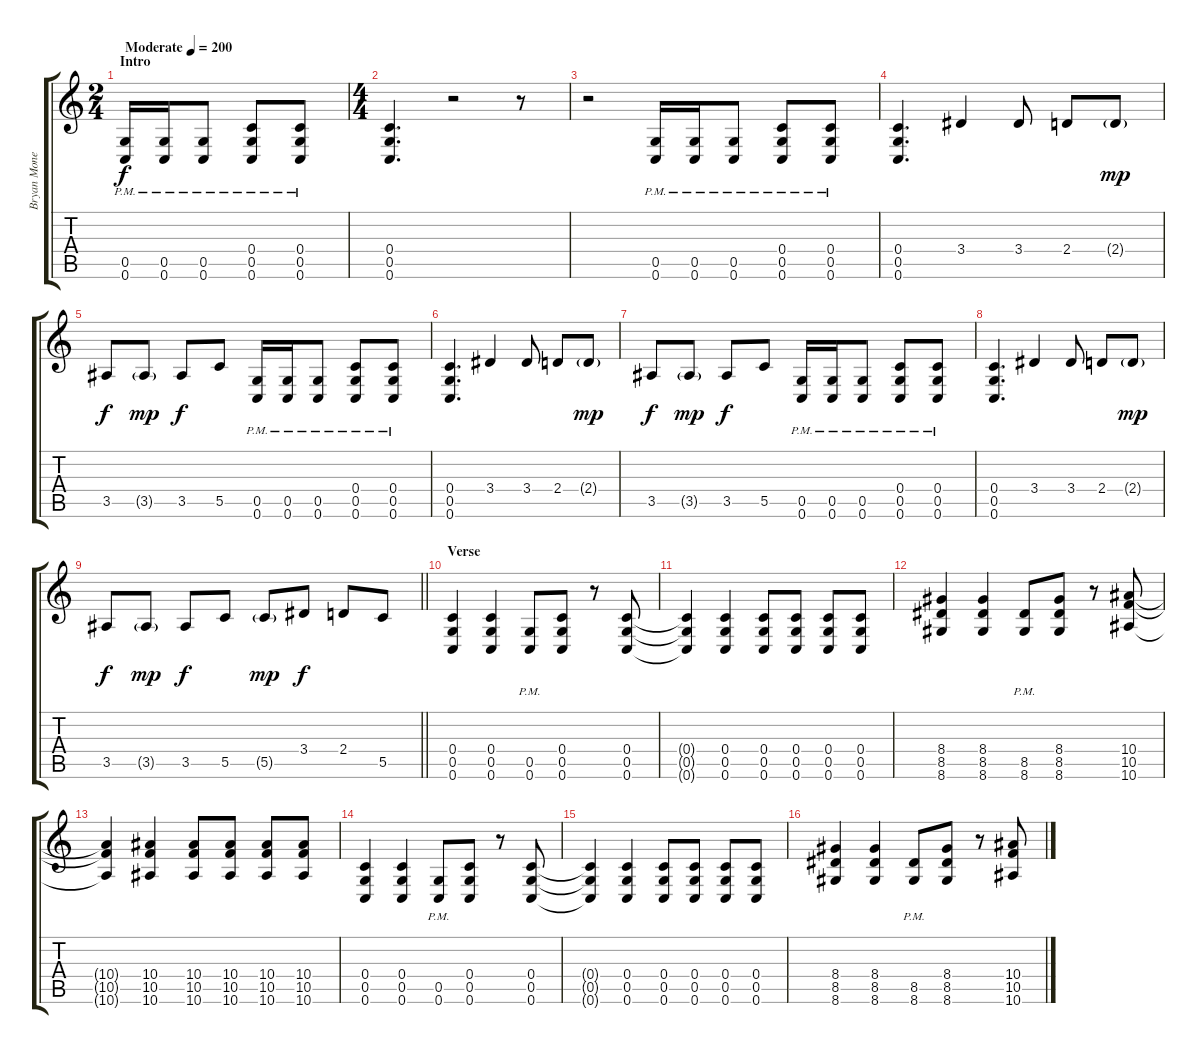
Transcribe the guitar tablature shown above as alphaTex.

\track ("Bryan Money - Guitar" "Bryan Mone") {instrument distortionguitar}
\staff {score tabs}
\tuning (D4 A3 F3 C3 G2 C2) {hide}
\ts (2 4)
\section ("" "Intro")
\tempo (200 "Moderate")
\clef g2
\ks c
(0.5{pm} 0.6{pm}).16{dy f instrument distortionguitar} (0.5{pm} 0.6{pm}).16 (0.5{pm} 0.6{pm}).8 (0.4 0.5{pm} 0.6{pm}).8 (0.4 0.5{pm} 0.6{pm}).8 |
\ts (4 4)
(0.4 0.5 0.6).4{d} r.2 r.8 |
r.2 (0.5{pm} 0.6{pm}).16 (0.5{pm} 0.6{pm}).16 (0.5{pm} 0.6{pm}).8 (0.4 0.5{pm} 0.6{pm}).8 (0.4 0.5{pm} 0.6{pm}).8 |
(0.4 0.5 0.6).4{d} 3.4.4 3.4.8 2.4.8 2.4{g}.8{dy mp} |
3.5.8{dy f} 3.5{g}.8{dy mp} 3.5.8{dy f} 5.5.8 (0.5{pm} 0.6{pm}).16 (0.5{pm} 0.6{pm}).16 (0.5{pm} 0.6{pm}).8 (0.4 0.5{pm} 0.6{pm}).8 (0.4 0.5{pm} 0.6{pm}).8 |
(0.4 0.5 0.6).4{d} 3.4.4 3.4.8 2.4.8 2.4{g}.8{dy mp} |
3.5.8{dy f} 3.5{g}.8{dy mp} 3.5.8{dy f} 5.5.8 (0.5{pm} 0.6{pm}).16 (0.5{pm} 0.6{pm}).16 (0.5{pm} 0.6{pm}).8 (0.4 0.5{pm} 0.6{pm}).8 (0.4 0.5{pm} 0.6{pm}).8 |
(0.4 0.5 0.6).4{d} 3.4.4 3.4.8 2.4.8 2.4{g}.8{dy mp} |
\barLineRight lightlight
3.5.8{dy f} 3.5{g}.8{dy mp} 3.5.8{dy f} 5.5.8 5.5{g}.8{dy mp} 3.4.8{dy f} 2.4.8 5.5.8 |
\section ("" "Verse")
(0.4 0.5 0.6).4{volume 9} (0.4 0.5 0.6).4 (0.5{pm} 0.6{pm}).8 (0.4 0.5 0.6).8 r.8 (0.4 0.5 0.6).8 |
(0.4{t} 0.5{t} 0.6{t}).4 (0.4 0.5 0.6).4 (0.4 0.5 0.6).8 (0.4 0.5 0.6).8 (0.4 0.5 0.6).8 (0.4 0.5 0.6).8 |
(8.4 8.5 8.6).4 (8.4 8.5 8.6).4 (8.5{pm} 8.6{pm}).8 (8.4 8.5 8.6).8 r.8 (10.4 10.5 10.6).8 |
(10.4{t} 10.5{t} 10.6{t}).4 (10.4 10.5 10.6).4 (10.4 10.5 10.6).8 (10.4 10.5 10.6).8 (10.4 10.5 10.6).8 (10.4 10.5 10.6).8 |
(0.4 0.5 0.6).4 (0.4 0.5 0.6).4 (0.5{pm} 0.6{pm}).8 (0.4 0.5 0.6).8 r.8 (0.4 0.5 0.6).8 |
(0.4{t} 0.5{t} 0.6{t}).4 (0.4 0.5 0.6).4 (0.4 0.5 0.6).8 (0.4 0.5 0.6).8 (0.4 0.5 0.6).8 (0.4 0.5 0.6).8 |
(8.4 8.5 8.6).4 (8.4 8.5 8.6).4 (8.5{pm} 8.6{pm}).8 (8.4 8.5 8.6).8 r.8 (10.4 10.5 10.6).8
